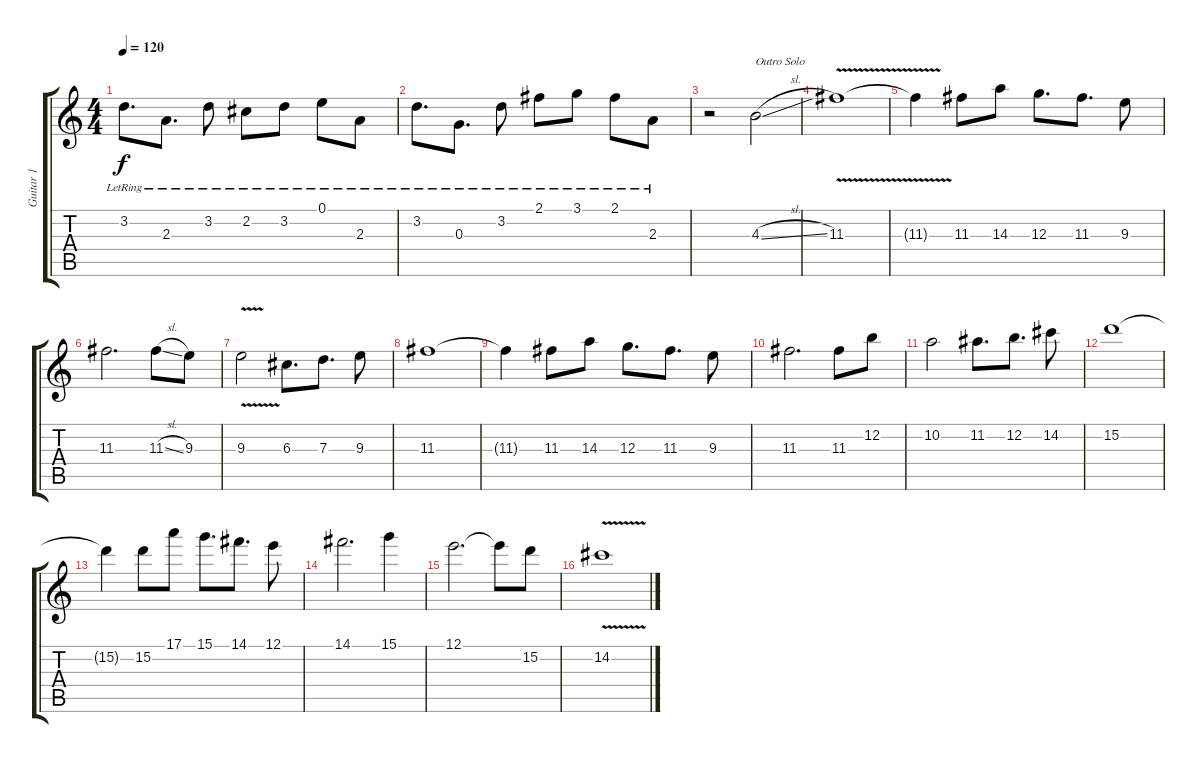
\track ("Guitar 1" "Guitar 1") {instrument electricguitarclean}
\staff {score tabs}
\tuning (E4 B3 G3 D3 A2 E2) {hide}
\ts (4 4)
\tempo 120
\clef g2
\ks c
3.2{lr}.8{d dy f} 2.3{lr}.8{d} 3.2{lr}.8 2.2{lr}.8 3.2{lr}.8 0.1{lr}.8 2.3{lr}.8 |
3.2{lr}.8{d} 0.3{lr}.8{d} 3.2{lr}.8 2.1{lr}.8 3.1{lr}.8 2.1{lr}.8 2.3{lr}.8 |
r.2 4.3{sl}.2{txt "Outro Solo" volume 15 instrument overdrivenguitar} |
11.3{v}.1 |
11.3{t}.4 11.3.8 14.3.8 12.3.8{d} 11.3.8{d} 9.3.8 |
11.3.2{d} 11.3{sl}.8 9.3.8 |
9.3{v}.2 6.3.8{d} 7.3.8{d} 9.3.8 |
11.3.1 |
11.3{t}.4 11.3.8 14.3.8 12.3.8{d} 11.3.8{d} 9.3.8 |
11.3.2{d} 11.3.8 12.2.8 |
10.2.2 11.2.8{d} 12.2.8{d} 14.2.8 |
15.2.1 |
15.2{t}.4 15.2.8 17.1.8 15.1.8{d} 14.1.8{d} 12.1.8 |
14.1.2{d} 15.1.4 |
12.1.2{d volume 0} 12.1{t}.8 15.2.8 |
14.2{v}.1
